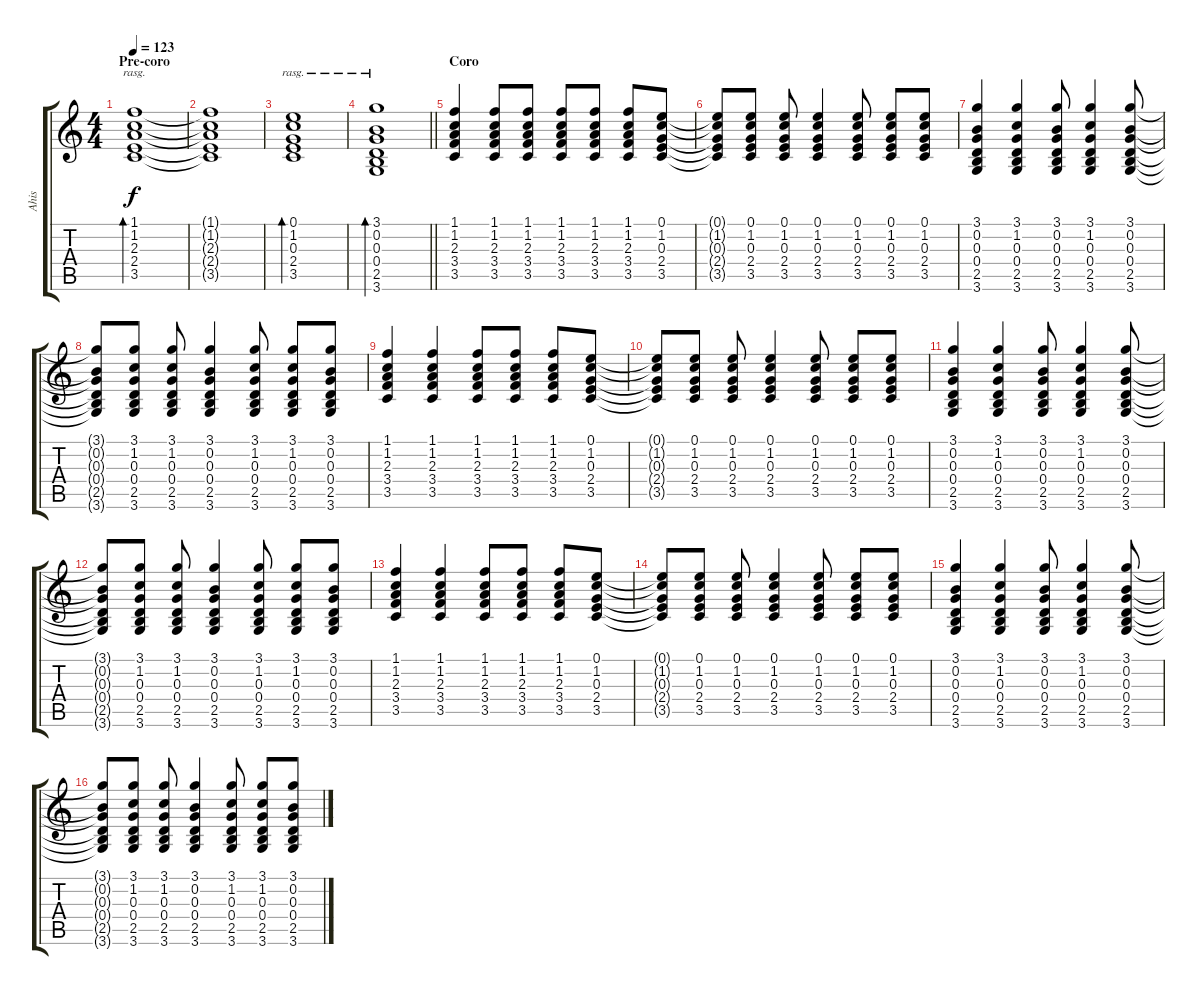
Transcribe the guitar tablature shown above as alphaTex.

\track ("Ahis" "Ahis") {instrument acousticguitarsteel}
\staff {score tabs}
\tuning (E4 B3 G3 D3 A2 E2) {hide}
\ts (4 4)
\section ("" "Pre-coro")
\tempo 123
\clef g2
\ks c
(1.1 1.2 2.3 2.4 3.5).1{bd 120 rasg ii dy f volume 12} |
(1.1{t} 1.2{t} 2.3{t} 2.4{t} 3.5{t}).1 |
(0.1 1.2 0.3 2.4 3.5).1{bd 120 rasg ii} |
\barLineRight lightlight
(3.1 0.2 0.3 0.4 2.5 3.6).1{bd 120 rasg ii} |
\section ("" "Coro")
(1.1 1.2 2.3 3.4 3.5).4{volume 10} (1.1 1.2 2.3 3.4 3.5).8 (1.1 1.2 2.3 3.4 3.5).8 (1.1 1.2 2.3 3.4 3.5).8 (1.1 1.2 2.3 3.4 3.5).8 (1.1 1.2 2.3 3.4 3.5).8 (0.1 1.2 0.3 2.4 3.5).8 |
(0.1{t} 1.2{t} 0.3{t} 2.4{t} 3.5{t}).8 (0.1 1.2 0.3 2.4 3.5).8 (0.1 1.2 0.3 2.4 3.5).8 (0.1 1.2 0.3 2.4 3.5).4 (0.1 1.2 0.3 2.4 3.5).8 (0.1 1.2 0.3 2.4 3.5).8 (0.1 1.2 0.3 2.4 3.5).8 |
(3.1 0.2 0.3 0.4 2.5 3.6).4 (3.1 1.2 0.3 0.4 2.5 3.6).4 (3.1 0.2 0.3 0.4 2.5 3.6).8 (3.1 1.2 0.3 0.4 2.5 3.6).4 (3.1 0.2 0.3 0.4 2.5 3.6).8 |
(3.1{t} 0.2{t} 0.3{t} 0.4{t} 2.5{t} 3.6{t}).8 (3.1 1.2 0.3 0.4 2.5 3.6).8 (3.1 1.2 0.3 0.4 2.5 3.6).8 (3.1 0.2 0.3 0.4 2.5 3.6).4 (3.1 1.2 0.3 0.4 2.5 3.6).8 (3.1 1.2 0.3 0.4 2.5 3.6).8 (3.1 0.2 0.3 0.4 2.5 3.6).8 |
(1.1 1.2 2.3 3.4 3.5).4 (1.1 1.2 2.3 3.4 3.5).4 (1.1 1.2 2.3 3.4 3.5).8 (1.1 1.2 2.3 3.4 3.5).8 (1.1 1.2 2.3 3.4 3.5).8 (0.1 1.2 0.3 2.4 3.5).8 |
(0.1{t} 1.2{t} 0.3{t} 2.4{t} 3.5{t}).8 (0.1 1.2 0.3 2.4 3.5).8 (0.1 1.2 0.3 2.4 3.5).8 (0.1 1.2 0.3 2.4 3.5).4 (0.1 1.2 0.3 2.4 3.5).8 (0.1 1.2 0.3 2.4 3.5).8 (0.1 1.2 0.3 2.4 3.5).8 |
(3.1 0.2 0.3 0.4 2.5 3.6).4 (3.1 1.2 0.3 0.4 2.5 3.6).4 (3.1 0.2 0.3 0.4 2.5 3.6).8 (3.1 1.2 0.3 0.4 2.5 3.6).4 (3.1 0.2 0.3 0.4 2.5 3.6).8 |
(3.1{t} 0.2{t} 0.3{t} 0.4{t} 2.5{t} 3.6{t}).8 (3.1 1.2 0.3 0.4 2.5 3.6).8 (3.1 1.2 0.3 0.4 2.5 3.6).8 (3.1 0.2 0.3 0.4 2.5 3.6).4 (3.1 1.2 0.3 0.4 2.5 3.6).8 (3.1 1.2 0.3 0.4 2.5 3.6).8 (3.1 0.2 0.3 0.4 2.5 3.6).8 |
(1.1 1.2 2.3 3.4 3.5).4 (1.1 1.2 2.3 3.4 3.5).4 (1.1 1.2 2.3 3.4 3.5).8 (1.1 1.2 2.3 3.4 3.5).8 (1.1 1.2 2.3 3.4 3.5).8 (0.1 1.2 0.3 2.4 3.5).8 |
(0.1{t} 1.2{t} 0.3{t} 2.4{t} 3.5{t}).8 (0.1 1.2 0.3 2.4 3.5).8 (0.1 1.2 0.3 2.4 3.5).8 (0.1 1.2 0.3 2.4 3.5).4 (0.1 1.2 0.3 2.4 3.5).8 (0.1 1.2 0.3 2.4 3.5).8 (0.1 1.2 0.3 2.4 3.5).8 |
(3.1 0.2 0.3 0.4 2.5 3.6).4 (3.1 1.2 0.3 0.4 2.5 3.6).4 (3.1 0.2 0.3 0.4 2.5 3.6).8 (3.1 1.2 0.3 0.4 2.5 3.6).4 (3.1 0.2 0.3 0.4 2.5 3.6).8 |
(3.1{t} 0.2{t} 0.3{t} 0.4{t} 2.5{t} 3.6{t}).8 (3.1 1.2 0.3 0.4 2.5 3.6).8 (3.1 1.2 0.3 0.4 2.5 3.6).8 (3.1 0.2 0.3 0.4 2.5 3.6).4 (3.1 1.2 0.3 0.4 2.5 3.6).8 (3.1 1.2 0.3 0.4 2.5 3.6).8 (3.1 0.2 0.3 0.4 2.5 3.6).8
